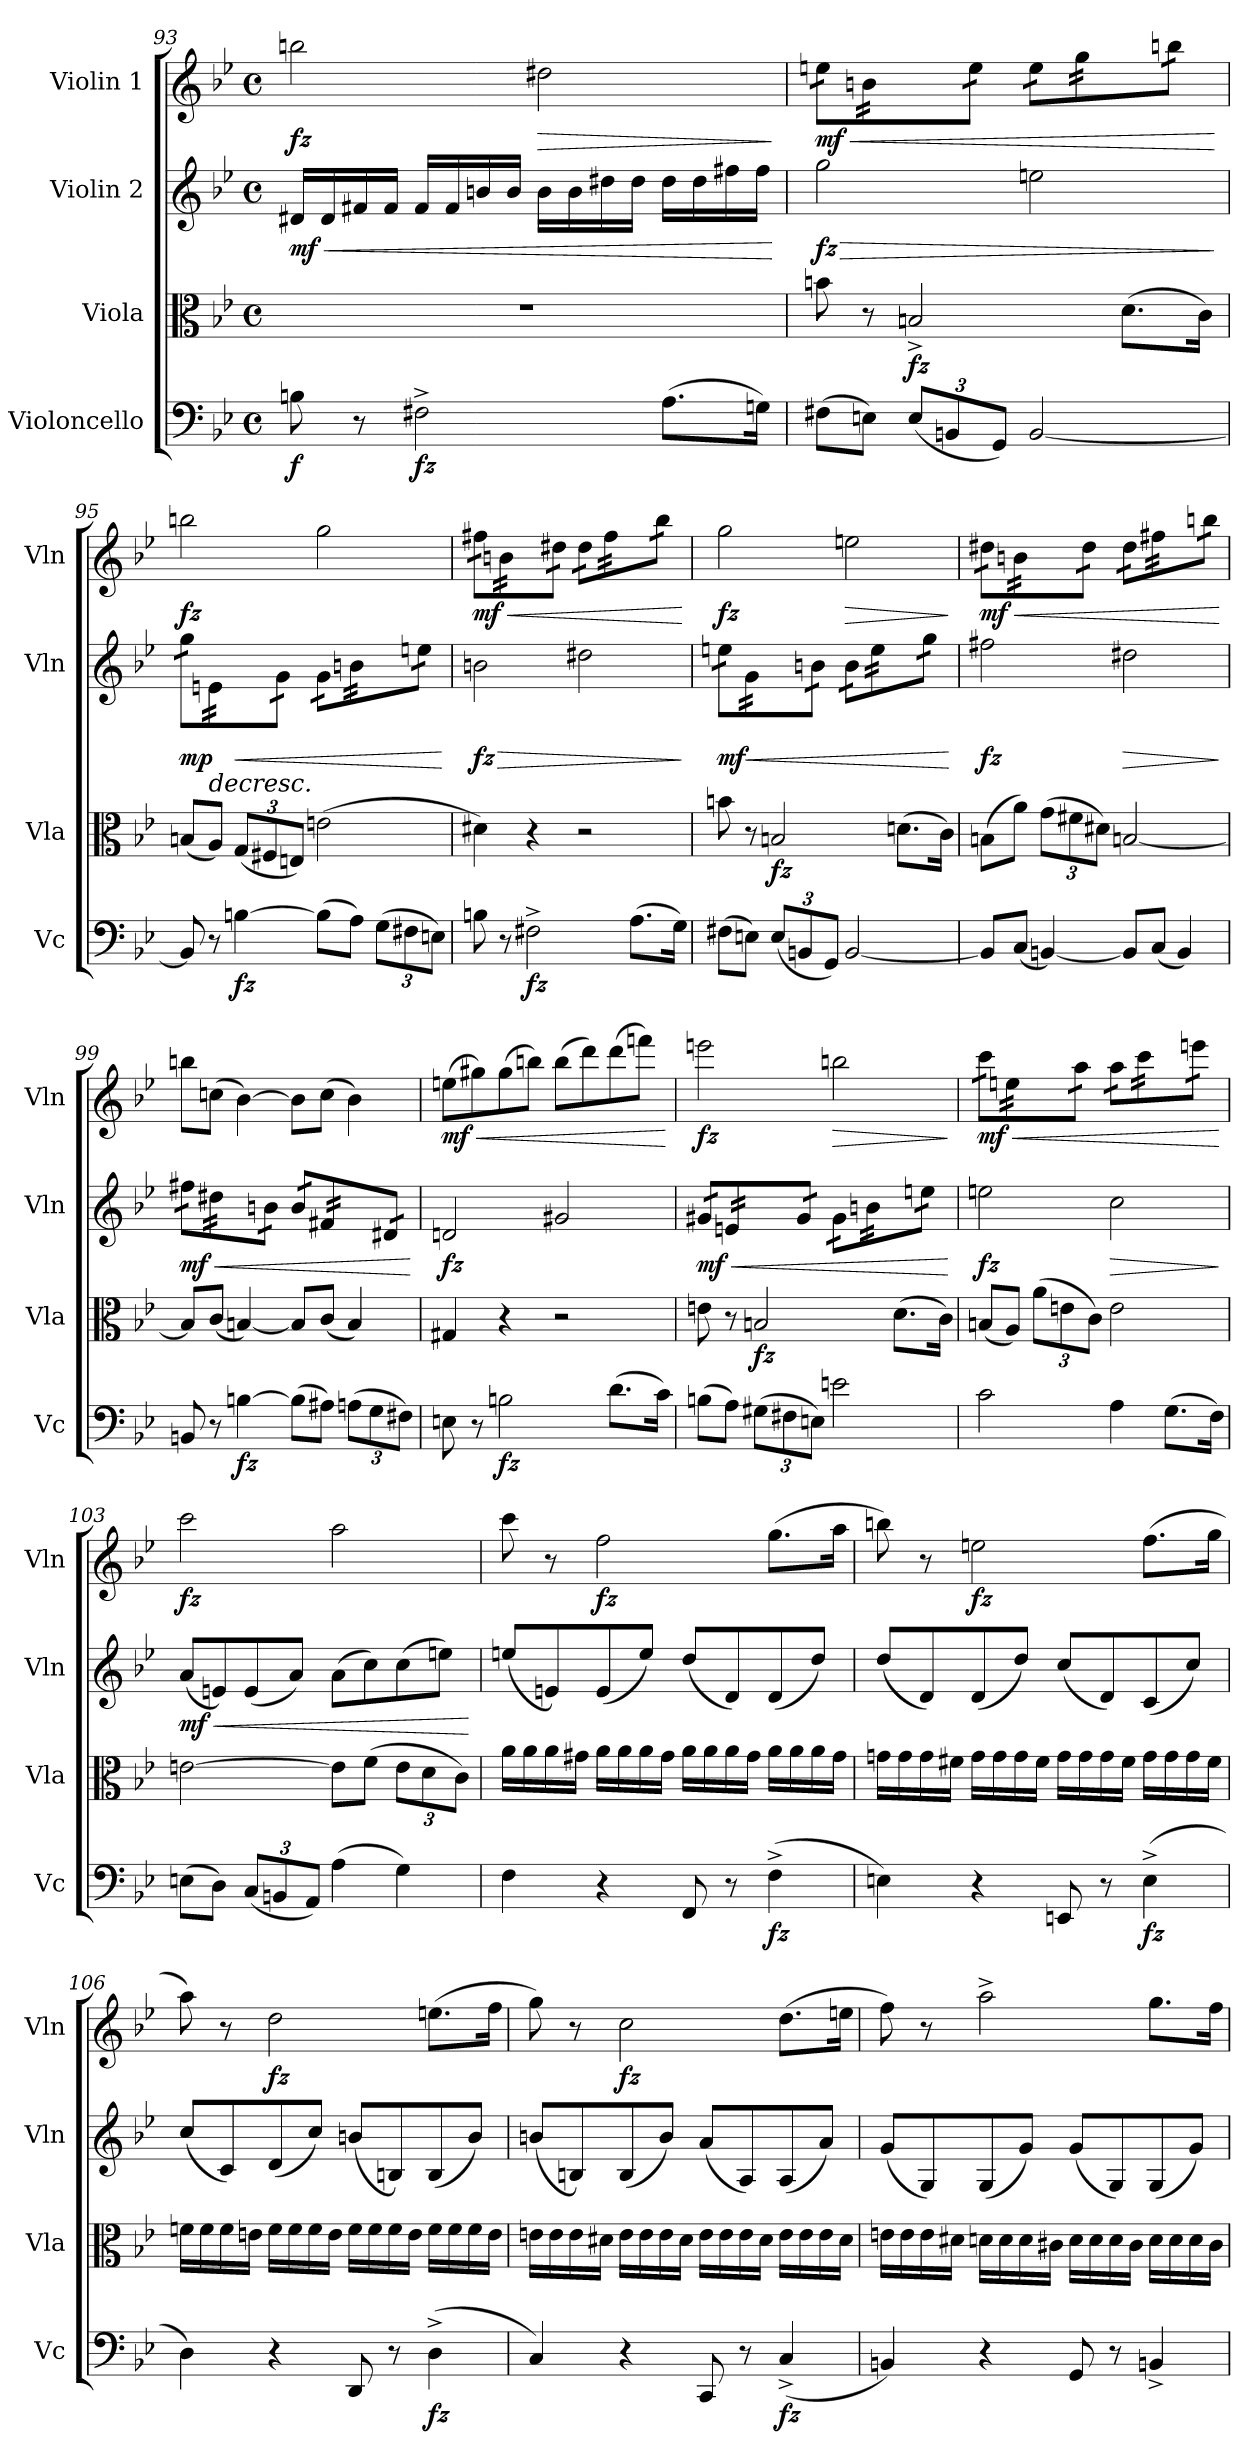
**kern	**dynam	**kern	**dynam	**kern	**dynam	**kern	**dynam
*part4	*part4	*part3	*part3	*part2	*part2	*part1	*part1
*staff4	*staff4	*staff3	*staff3	*staff2	*staff2	*staff1	*staff1
*I"Violoncello	*	*I"Viola	*	*I"Violin 2	*	*I"Violin 1	*
*I'Vc	*	*I'Vla	*	*I'Vln	*	*I'Vln	*
*clefF4	*	*clefC3	*	*clefG2	*	*clefG2	*
*k[b-e-]	*	*k[b-e-]	*	*k[b-e-]	*	*k[b-e-]	*
*M4/4	*	*M4/4	*	*M4/4	*	*M4/4	*
*met(c)	*	*met(c)	*	*met(c)	*	*met(c)	*
=93	=93	=93	=93	=93	=93	=93	=93
!	!LO:DY:b	!	!	!	!LO:HP:b	!	!
!	!	!	!	!	!LO:DY:n=1:b	!	!LO:DY:b
8Bn\	f	1r	.	16d#X/LL	< mf	2bbn\	fz
.	.	.	.	16d#/	.	.	.
8r	.	.	.	16f#X/	.	.	.
.	.	.	.	16f#/JJ	.	.	.
!	!LO:DY:b	!	!	!	!	!	!
2F#X^\	fz	.	.	16f#/LL	.	.	.
.	.	.	.	16f#/	.	.	.
.	.	.	.	16bn/	.	.	.
.	.	.	.	16b/JJ	.	.	.
!	!	!	!	!	!	!	!LO:HP:b
.	.	.	.	16b\LL	.	2dd#X\	>
.	.	.	.	16b\	.	.	.
.	.	.	.	16dd#X\	.	.	.
.	.	.	.	16dd#\JJ	.	.	.
(8.A\L	.	.	.	16dd#\LL	.	.	.
.	.	.	.	16dd#\	.	.	.
.	.	.	.	16ff#X\	.	.	.
16Gn\Jk)	.	.	.	16ff#\JJ	.	.	.
.	.	.	.	.	[	.	]
!!LO:PB:g=z
=94	=94	=94	=94	=94	=94	=94	=94
!	!	!	!	!	!LO:HP:b	!	!LO:HP:b
!	!	!	!	!	!LO:DY:n=1:b	!	!LO:DY:n=1:b
*	*	*	*	*	*	*tremolo	*
(8F#X\L	.	8bn\	.	2gg\	> fz	16een\LL	< mf
.	.	.	.	.	.	16een\	.
8En\J)	.	8r	.	.	.	16bn\	.
.	.	.	.	.	.	16bn\	.
*Xbrackettup	*	*	*	*	*	*	*
!	!	!	!LO:DY:b	!	!	!	!
(12E/L	.	2Bn^/	fz	.	.	16b\	.
.	.	.	.	.	.	16b\	.
12BBn/	.	.	.	.	.	.	.
.	.	.	.	.	.	16ee\	.
12GG/J)	.	.	.	.	.	.	.
.	.	.	.	.	.	16ee\JJ	.
[<2BB/	.	.	.	2een\	.	16ee\LL	.
.	.	.	.	.	.	16ee\	.
.	.	.	.	.	.	16gg\	.
.	.	.	.	.	.	16gg\	.
.	.	(8.d\L	.	.	.	16gg\	.
.	.	.	.	.	.	16gg\	.
.	.	.	.	.	.	16bbn\	.
.	.	16c\Jk)	.	.	.	16bbn\JJ	.
*	*	*	*	*	*	*Xtremolo	*
.	.	.	.	.	]	.	[
=95	=95	=95	=95	=95	=95	=95	=95
!	!	!	!	!	!LO:DY:b	!	!LO:DY:b
*	*	*	*	*tremolo	*	*	*
8BB/]	.	(8Bn/L	.	16gg\LL	mp	2bbn\	fz
.	.	.	.	16gg\	.	.	.
!	!	!	!	!	!LO:HP:b	!	!
8r	.	8A/J)	.	16en\	>	.	.
.	.	.	.	16en\	.	.	.
*	*	*Xbrackettup	*	*	*	*	*
!	!LO:DY:b	!	!	!	!LO:HP:b	!	!
[>4Bn\	fz	(12G/L	.	16e\	<	.	.
.	.	.	.	16e\	.	.	.
.	.	12F#X/	.	.	.	.	.
.	.	.	.	16g\	.	.	.
.	.	12En/J)	.	.	.	.	.
.	.	.	.	16g\JJ	.	.	.
(8B\L]	.	(2en\	.	16g\LL	.	2gg\	.
.	.	.	.	16g\	.	.	.
8A\J)	.	.	.	16bn\	.	.	.
.	.	.	.	16bn\	.	.	.
(12G\L	.	.	.	16b\	]	.	.
.	.	.	.	16b\	.	.	.
12F#X\	.	.	.	.	.	.	.
.	.	.	.	16een\	.	.	.
12En\J)	.	.	.	.	.	.	.
.	.	.	.	16een\JJ	.	.	.
*	*	*	*	*Xtremolo	*	*	*
.	.	.	.	.	[	.	.
=96	=96	=96	=96	=96	=96	=96	=96
!	!	!	!	!	!LO:HP:b	!	!LO:HP:b
!	!	!	!	!	!LO:DY:n=1:b	!	!LO:DY:n=1:b
*	*	*	*	*	*	*tremolo	*
8Bn\	.	4d#X\)	.	2bn\	> fz	16ff#X\LL	< mf
.	.	.	.	.	.	16ff#X\	.
8r	.	.	.	.	.	16bn\	.
.	.	.	.	.	.	16bn\	.
!	!LO:DY:b	!	!	!	!	!	!
2F#X^\	fz	4r	.	.	.	16b\	.
.	.	.	.	.	.	16b\	.
.	.	.	.	.	.	16dd#X\	.
.	.	.	.	.	.	16dd#X\JJ	.
.	.	2r	.	2dd#X\	.	16dd#\LL	.
.	.	.	.	.	.	16dd#\	.
.	.	.	.	.	.	16ff#\	.
.	.	.	.	.	.	16ff#\	.
(8.A\L	.	.	.	.	.	16ff#\	.
.	.	.	.	.	.	16ff#\	.
.	.	.	.	.	.	16bb-\	.
16G\Jk)	.	.	.	.	.	16bb-\JJ	.
*	*	*	*	*	*	*Xtremolo	*
.	.	.	.	.	]	.	[
=97	=97	=97	=97	=97	=97	=97	=97
!	!	!	!	!	!LO:DY:b	!	!LO:DY:b
*	*	*	*	*tremolo	*	*	*
(8F#X\L	.	8bn\	.	16een\LL	mf	2gg\	fz
.	.	.	.	16een\	.	.	.
!	!	!	!	!	!LO:HP:b	!	!
8En\J)	.	8r	.	16g\	<	.	.
.	.	.	.	16g\	.	.	.
!	!	!	!LO:DY:b	!	!	!	!
(12E/L	.	2Bn/	fz	16g\	.	.	.
.	.	.	.	16g\	.	.	.
12BBn/	.	.	.	.	.	.	.
.	.	.	.	16bn\	.	.	.
12GG/J)	.	.	.	.	.	.	.
.	.	.	.	16bn\JJ	.	.	.
!	!	!	!	!	!	!	!LO:HP:b
[<2BB/	.	.	.	16b\LL	.	2een\	>
.	.	.	.	16b\	.	.	.
.	.	.	.	16ee\	.	.	.
.	.	.	.	16ee\	.	.	.
.	.	(8.dn\L	.	16ee\	.	.	.
.	.	.	.	16ee\	.	.	.
.	.	.	.	16gg\	.	.	.
.	.	16c\Jk)	.	16gg\JJ	.	.	.
*	*	*	*	*Xtremolo	*	*	*
.	.	.	.	.	[	.	]
!!LO:LB:g=z
=98	=98	=98	=98	=98	=98	=98	=98
!	!	!	!	!	!LO:DY:b	!	!LO:HP:b
!	!	!	!	!	!	!	!LO:DY:n=1:b
*	*	*	*	*	*	*tremolo	*
8BB/L]	.	(8Bn\L	.	2ff#X\	fz	16dd#X\LL	< mf
.	.	.	.	.	.	16dd#X\	.
(8C/J	.	8a\J)	.	.	.	16bn\	.
.	.	.	.	.	.	16bn\	.
[<4BBn/)	.	(12g\L	.	.	.	16b\	.
.	.	.	.	.	.	16b\	.
.	.	12f#X\	.	.	.	.	.
.	.	.	.	.	.	16dd#\	.
.	.	12d#X\J)	.	.	.	.	.
.	.	.	.	.	.	16dd#\JJ	.
!	!	!	!	!	!LO:HP:b	!	!
8BB/L]	.	[<2Bn/	.	2dd#X\	>	16dd#\LL	.
.	.	.	.	.	.	16dd#\	.
(8C/J	.	.	.	.	.	16ff#X\	.
.	.	.	.	.	.	16ff#X\	.
4BB/)	.	.	.	.	.	16ff#\	.
.	.	.	.	.	.	16ff#\	.
.	.	.	.	.	.	16bbn\	.
.	.	.	.	.	.	16bbn\JJ	.
*	*	*	*	*	*	*Xtremolo	*
.	.	.	.	.	]	.	[
!!LO:LB:g=z
=99	=99	=99	=99	=99	=99	=99	=99
!	!	!	!	!	!LO:HP:b	!	!
!	!	!	!	!	!LO:DY:n=1:b	!	!
*	*	*	*	*tremolo	*	*	*
8BBn/	.	8B/L]	.	16ff#X\LL	< mf	8bbn\L	.
.	.	.	.	16ff#X\	.	.	.
8r	.	(8c/J	.	16dd#X\	.	(8ccn\J	.
.	.	.	.	16dd#X\	.	.	.
!	!LO:DY:b	!	!	!	!	!	!
[4Bn\	fz	[<4Bn/)	.	16dd#\	.	[>4b-\)	.
.	.	.	.	16dd#\	.	.	.
.	.	.	.	16bn\	.	.	.
.	.	.	.	16bn\JJ	.	.	.
(8B\L]	.	8B/L]	.	16b/LL	.	8b-\L]	.
.	.	.	.	16b/	.	.	.
8A#X\J)	.	(8c/J	.	16f#X/	.	(8cc\J	.
.	.	.	.	16f#X/	.	.	.
(12An\L	.	4B/)	.	16f#/	.	4b-\)	.
.	.	.	.	16f#/	.	.	.
12G\	.	.	.	.	.	.	.
.	.	.	.	16d#X/	.	.	.
12F#X\J)	.	.	.	.	.	.	.
.	.	.	.	16d#X/JJ	.	.	.
*	*	*	*	*Xtremolo	*	*	*
.	.	.	.	.	[	.	.
=100	=100	=100	=100	=100	=100	=100	=100
!	!	!	!	!	!LO:DY:b	!	!LO:HP:b
!	!	!	!	!	!	!	!LO:DY:n=1:b
8En\	.	4G#X/	.	2dn/	fz	(8een\L	< mf
8r	.	.	.	.	.	8gg#X\)	.
!	!LO:DY:b	!	!	!	!	!	!
2Bn\	fz	4r	.	.	.	(8gg#\	.
.	.	.	.	.	.	8bbn\J)	.
.	.	2r	.	2g#X/	.	(8bb\L	.
.	.	.	.	.	.	8ddd\)	.
(8.d\L	.	.	.	.	.	(8ddd\	.
.	.	.	.	.	.	8fffn\J)	.
16c\Jk)	.	.	.	.	.	.	.
.	.	.	.	.	.	.	[
=101	=101	=101	=101	=101	=101	=101	=101
!	!	!	!	!	!LO:HP:b	!	!
!	!	!	!	!	!LO:DY:n=1:b	!	!LO:DY:b
*	*	*	*	*tremolo	*	*	*
(8Bn\L	.	8en\	.	16g#X/LL	< mf	2eeen\	fz
.	.	.	.	16g#X/	.	.	.
8A\J)	.	8r	.	16en/	.	.	.
.	.	.	.	16en/	.	.	.
!	!	!	!LO:DY:b	!	!	!	!
(12G#X\L	.	2Bn/	fz	16e/	.	.	.
.	.	.	.	16e/	.	.	.
12F#X\	.	.	.	.	.	.	.
.	.	.	.	16g#/	.	.	.
12En\J)	.	.	.	.	.	.	.
.	.	.	.	16g#/JJ	.	.	.
!	!	!	!	!	!	!	!LO:HP:b
2en\	.	.	.	16g#\LL	.	2bbn\	>
.	.	.	.	16g#\	.	.	.
.	.	.	.	16bn\	.	.	.
.	.	.	.	16bn\	.	.	.
.	.	(8.d\L	.	16b\	.	.	.
.	.	.	.	16b\	.	.	.
.	.	.	.	16een\	.	.	.
.	.	16c\Jk)	.	16een\JJ	.	.	.
*	*	*	*	*Xtremolo	*	*	*
.	.	.	.	.	[	.	]
=102	=102	=102	=102	=102	=102	=102	=102
!	!	!	!	!	!LO:DY:b	!	!LO:HP:b
!	!	!	!	!	!	!	!LO:DY:n=1:b
*	*	*	*	*	*	*tremolo	*
2c\	.	(8Bn/L	.	2een\	fz	16ccc\LL	< mf
.	.	.	.	.	.	16ccc\	.
.	.	8A/J)	.	.	.	16een\	.
.	.	.	.	.	.	16een\	.
.	.	(12a\L	.	.	.	16ee\	.
.	.	.	.	.	.	16ee\	.
.	.	12en\	.	.	.	.	.
.	.	.	.	.	.	16aa\	.
.	.	12c\J)	.	.	.	.	.
.	.	.	.	.	.	16aa\JJ	.
!	!	!	!	!	!LO:HP:b	!	!
4A\	.	2e\	.	2cc\	>	16aa\LL	.
.	.	.	.	.	.	16aa\	.
.	.	.	.	.	.	16ccc\	.
.	.	.	.	.	.	16ccc\	.
(8.G\L	.	.	.	.	.	16ccc\	.
.	.	.	.	.	.	16ccc\	.
.	.	.	.	.	.	16eeen\	.
16F\Jk)	.	.	.	.	.	16eeen\JJ	.
*	*	*	*	*	*	*Xtremolo	*
.	.	.	.	.	]	.	[
!!LO:LB:g=z
=103	=103	=103	=103	=103	=103	=103	=103
!	!	!	!	!	!LO:HP:b	!	!
!	!	!	!	!	!LO:DY:n=1:b	!	!LO:DY:b
(8En\L	.	[>2en\	.	(8a/L	< mf	2ccc\	fz
8D\J)	.	.	.	8en/)	.	.	.
(12C/L	.	.	.	(8e/	.	.	.
12BBn/	.	.	.	.	.	.	.
.	.	.	.	8a/J)	.	.	.
12AA/J)	.	.	.	.	.	.	.
(4A\	.	8e\L]	.	(8a\L	.	2aa\	.
.	.	(8f\J	.	8cc\)	.	.	.
4G\)	.	12e\L	.	(8cc\	.	.	.
.	.	12d\	.	.	.	.	.
.	.	.	.	8een\J)	.	.	.
.	.	12c\J)	.	.	.	.	.
.	.	.	.	.	[	.	.
!!LO:LB:g=z
=104	=104	=104	=104	=104	=104	=104	=104
4F\	.	16a\LL	.	(8een/L	.	8ccc\	.
.	.	16a\	.	.	.	.	.
.	.	16a\	.	8en/)	.	8r	.
.	.	16g#X\JJ	.	.	.	.	.
!	!	!	!	!	!	!	!LO:DY:b
4r	.	16a\LL	.	(8e/	.	2ff\	fz
.	.	16a\	.	.	.	.	.
.	.	16a\	.	8ee/J)	.	.	.
.	.	16g#\JJ	.	.	.	.	.
8FF/	.	16a\LL	.	(8dd/L	.	.	.
.	.	16a\	.	.	.	.	.
8r	.	16a\	.	8d/)	.	.	.
.	.	16g#\JJ	.	.	.	.	.
!	!LO:DY:b	!	!	!	!	!	!
(4F^\	fz	16a\LL	.	(8d/	.	(8.gg\L	.
.	.	16a\	.	.	.	.	.
.	.	16a\	.	8dd/J)	.	.	.
.	.	16g#\JJ	.	.	.	16aa\Jk	.
=105	=105	=105	=105	=105	=105	=105	=105
4En\)	.	16gn\LL	.	(8dd/L	.	8bbn\)	.
.	.	16g\	.	.	.	.	.
.	.	16g\	.	8d/)	.	8r	.
.	.	16f#X\JJ	.	.	.	.	.
!	!	!	!	!	!	!	!LO:DY:b
4r	.	16g\LL	.	(8d/	.	2een\	fz
.	.	16g\	.	.	.	.	.
.	.	16g\	.	8dd/J)	.	.	.
.	.	16f#\JJ	.	.	.	.	.
8EEn/	.	16g\LL	.	(8cc/L	.	.	.
.	.	16g\	.	.	.	.	.
8r	.	16g\	.	8d/)	.	.	.
.	.	16f#\JJ	.	.	.	.	.
!	!LO:DY:b	!	!	!	!	!	!
(4E^\	fz	16g\LL	.	(8c/	.	(8.ff\L	.
.	.	16g\	.	.	.	.	.
.	.	16g\	.	8cc/J)	.	.	.
.	.	16f#\JJ	.	.	.	16gg\Jk	.
!!LO:PB:g=z
=106	=106	=106	=106	=106	=106	=106	=106
4D\)	.	16fn\LL	.	(8cc/L	.	8aa\)	.
.	.	16f\	.	.	.	.	.
.	.	16f\	.	8c/)	.	8r	.
.	.	16en\JJ	.	.	.	.	.
!	!	!	!	!	!	!	!LO:DY:b
4r	.	16f\LL	.	(8d/	.	2dd\	fz
.	.	16f\	.	.	.	.	.
.	.	16f\	.	8cc/J)	.	.	.
.	.	16e\JJ	.	.	.	.	.
8DD/	.	16f\LL	.	(8bn/L	.	.	.
.	.	16f\	.	.	.	.	.
8r	.	16f\	.	8Bn/)	.	.	.
.	.	16e\JJ	.	.	.	.	.
!	!LO:DY:b	!	!	!	!	!	!
(4D^\	fz	16f\LL	.	(8B/	.	(8.een\L	.
.	.	16f\	.	.	.	.	.
.	.	16f\	.	8b/J)	.	.	.
.	.	16e\JJ	.	.	.	16ff\Jk	.
=107	=107	=107	=107	=107	=107	=107	=107
4C/)	.	16en\LL	.	(8bn/L	.	8gg\)	.
.	.	16e\	.	.	.	.	.
.	.	16e\	.	8Bn/)	.	8r	.
.	.	16d#X\JJ	.	.	.	.	.
!	!	!	!	!	!	!	!LO:DY:b
4r	.	16e\LL	.	(8B/	.	2cc\	fz
.	.	16e\	.	.	.	.	.
.	.	16e\	.	8b/J)	.	.	.
.	.	16d#\JJ	.	.	.	.	.
8CC/	.	16e\LL	.	(8a/L	.	.	.
.	.	16e\	.	.	.	.	.
8r	.	16e\	.	8A/)	.	.	.
.	.	16d#\JJ	.	.	.	.	.
!	!LO:DY:b	!	!	!	!	!	!
(4C^/	fz	16e\LL	.	(8A/	.	(8.dd\L	.
.	.	16e\	.	.	.	.	.
.	.	16e\	.	8a/J)	.	.	.
.	.	16d#\JJ	.	.	.	16een\Jk	.
!!LO:LB:g=z
=108	=108	=108	=108	=108	=108	=108	=108
4BBn/)	.	16en\LL	.	(8g/L	.	8ff\)	.
.	.	16e\	.	.	.	.	.
.	.	16e\	.	8G/)	.	8r	.
.	.	16d#X\JJ	.	.	.	.	.
4r	.	16dn\LL	.	(8G/	.	2aa^\	.
.	.	16d\	.	.	.	.	.
.	.	16d\	.	8g/J)	.	.	.
.	.	16c#X\JJ	.	.	.	.	.
8GG/	.	16d\LL	.	(8g/L	.	.	.
.	.	16d\	.	.	.	.	.
8r	.	16d\	.	8G/)	.	.	.
.	.	16c#\JJ	.	.	.	.	.
4BBn^/	.	16d\LL	.	(8G/	.	8.gg\L	.
.	.	16d\	.	.	.	.	.
.	.	16d\	.	8g/J)	.	.	.
.	.	16c#\JJ	.	.	.	16ff\Jk	.
=	=	=	=	=	=	=	=
*-	*-	*-	*-	*-	*-	*-	*-
